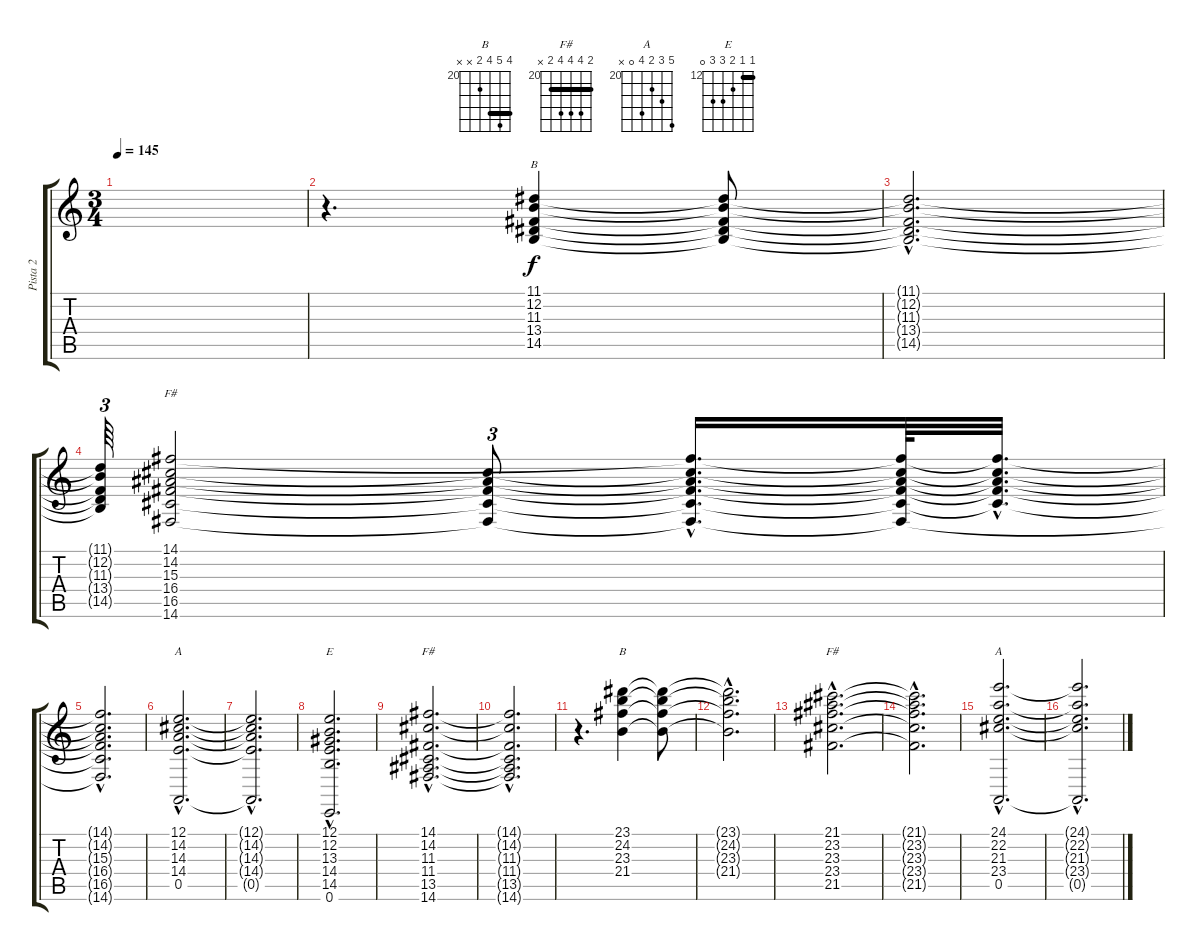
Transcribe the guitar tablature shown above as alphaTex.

\track ("Pista 2" "Pista 2") {instrument stringensemble1}
\staff {score tabs}
\tuning (E4 B3 G3 D3 A2 E2) {hide}
\chord ("B" 11 12 11 13 14 x) {firstfret 11 barre 11}
\chord ("F#" 14 14 15 16 16 14) {firstfret 14 barre 14}
\chord ("A" 12 14 14 14 0 x) {firstfret 12}
\chord ("E" 12 12 13 14 14 0) {firstfret 12 barre 12}
\chord ("F#" 14 14 11 11 13 14) {firstfret 11 barre (11 14)}
\chord ("B" 23 24 23 21 x x) {firstfret 20 barre 23}
\chord ("F#" 21 23 23 23 21 x) {firstfret 20 barre 21}
\chord ("A" 24 22 21 23 0 x) {firstfret 20}
\ts (3 4)
\tempo 145
\clef g2
\ks c
|
r.4{d} (11.1 12.2 11.3 13.4 14.5).4{ch "B" balance 5} (11.1{t} 12.2{t} 11.3{t} 13.4{t} 14.5{t}).8 |
(11.1{hac t} 12.2{hac t} 11.3{hac t} 13.4{hac t} 14.5{hac t}).2{d} |
(11.1{t} 12.2{t} 11.3{t} 13.4{t} 14.5{t}).64{tu (3 2)} (14.1 14.2 15.3 16.4 16.5 14.6).2{ch "F#"} (14.2{t} 15.3{t} 16.4{t} 16.5{t} 14.6{t}).8{tu (3 2)} (14.1{hac t} 14.2{hac t} 15.3{hac t} 16.4{hac t} 16.5{hac t} 14.6{hac t}).16{d} (14.1{t} 14.2{t} 15.3{t} 16.4{t} 16.5{t} 14.6{t}).64 (14.1{hac t} 14.2{hac t} 15.3{hac t} 16.4{hac t} 16.5{hac t}).32{d} |
(14.1{hac t} 14.2{hac t} 15.3{hac t} 16.4{hac t} 16.5{hac t} 14.6{hac t}).2{d} |
(12.1{hac} 14.2{hac} 14.3{hac} 14.4{hac} 0.5{hac}).2{d ch "A"} |
(12.1{hac t} 14.2{hac t} 14.3{hac t} 14.4{hac t} 0.5{hac t}).2{d} |
(12.1{hac} 12.2{hac} 13.3{hac} 14.4{hac} 14.5{hac} 0.6{hac}).2{d ch "E"} |
(14.1{hac} 14.2{hac} 11.3{hac} 11.4{hac} 13.5{hac} 14.6{hac}).2{d ch "F#"} |
(14.1{hac t} 14.2{hac t} 11.3{hac t} 11.4{hac t} 13.5{hac t} 14.6{hac t}).2{d} |
r.4{d} (23.1 24.2 23.3 21.4).4{ch "B"} (23.1{t} 24.2{t} 23.3{t} 21.4{t}).8 |
(23.1{hac t} 24.2{hac t} 23.3{hac t} 21.4{hac t}).2{d} |
(21.1{hac} 23.2{hac} 23.3{hac} 23.4{hac} 21.5{hac}).2{d ch "F#"} |
(21.1{hac t} 23.2{hac t} 23.3{hac t} 23.4{hac t} 21.5{hac t}).2{d} |
(24.1{hac} 22.2{hac} 21.3{hac} 23.4{hac} 0.5{hac}).2{d ch "A"} |
(24.1{hac t} 22.2{hac t} 21.3{hac t} 23.4{hac t} 0.5{hac t}).2{d}
